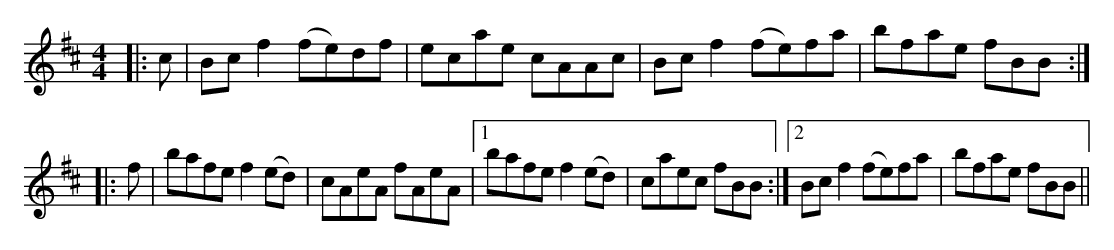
X:1
M:4/4
K:Bmin
|:c|Bc f2 (fe)df|ecae cAAc|Bc f2 (fe)fa|bfae fBB:|
|:f|bafe f2 (ed)|cAeA fAeA|1 bafe f2 (ed)|caec fBB:|2 Bc f2 (fe)fa|bfae fBB||
